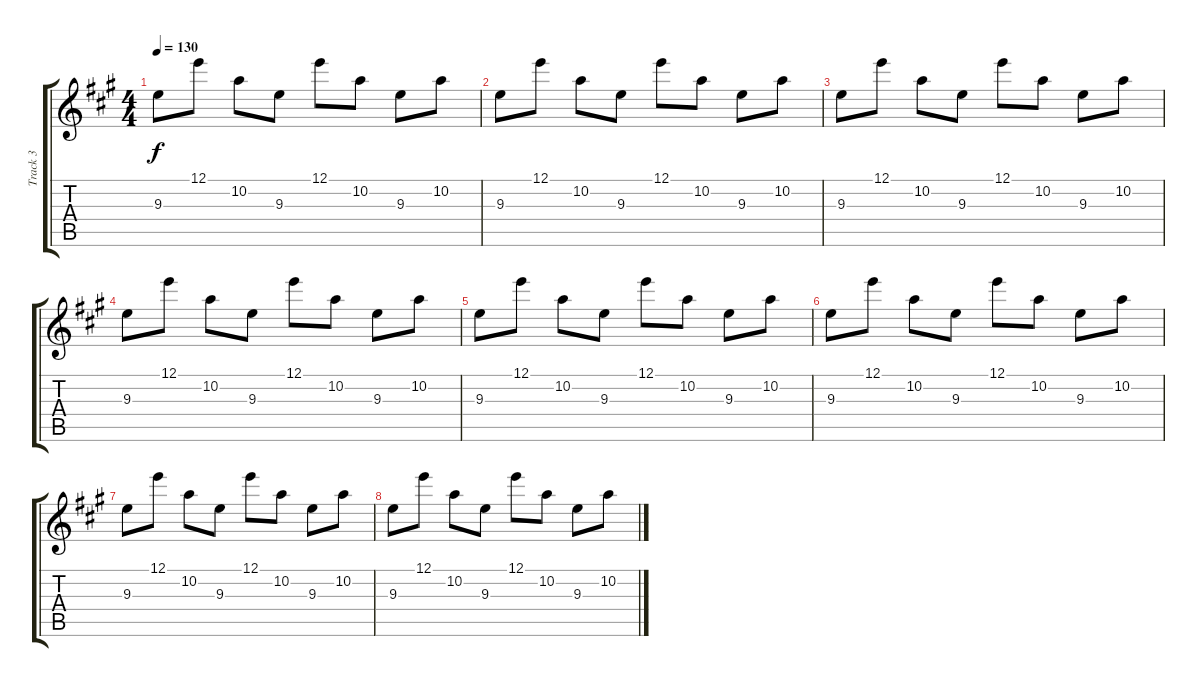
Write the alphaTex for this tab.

\track ("Track 3" "Track 3") {instrument acousticguitarsteel}
\staff {score tabs}
\tuning (E4 B3 G3 D3 A2 E2) {hide}
\ts (4 4)
\tempo 130
\clef g2
\ks a
9.3.8{dy f} 12.1.8 10.2.8 9.3.8 12.1.8 10.2.8 9.3.8 10.2.8 |
9.3.8 12.1.8 10.2.8 9.3.8 12.1.8 10.2.8 9.3.8 10.2.8 |
9.3.8 12.1.8 10.2.8 9.3.8 12.1.8 10.2.8 9.3.8 10.2.8 |
9.3.8 12.1.8 10.2.8 9.3.8 12.1.8 10.2.8 9.3.8 10.2.8 |
9.3.8 12.1.8 10.2.8 9.3.8 12.1.8 10.2.8 9.3.8 10.2.8 |
9.3.8 12.1.8 10.2.8 9.3.8 12.1.8 10.2.8 9.3.8 10.2.8 |
9.3.8 12.1.8 10.2.8 9.3.8 12.1.8 10.2.8 9.3.8 10.2.8 |
9.3.8 12.1.8 10.2.8 9.3.8 12.1.8 10.2.8 9.3.8 10.2.8
